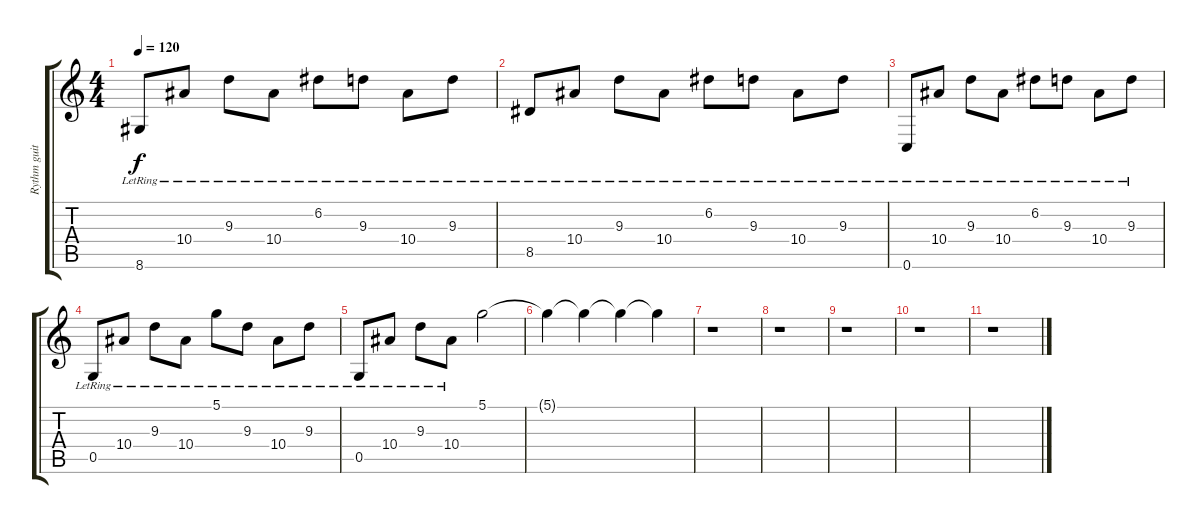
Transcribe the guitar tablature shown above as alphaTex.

\track ("Rythm guitar" "Rythm guit") {instrument acousticguitarsteel}
\staff {score tabs}
\tuning (D4 A3 F3 C3 G2 C2) {hide}
\ts (4 4)
\tempo 120
\clef g2
\ks c
8.6{lr}.8{dy f volume 10} 10.4{lr}.8 9.3{lr}.8 10.4{lr}.8 6.2{lr}.8 9.3{lr}.8 10.4{lr}.8 9.3{lr}.8 |
8.5{lr}.8{volume 10} 10.4{lr}.8 9.3{lr}.8 10.4{lr}.8 6.2{lr}.8 9.3{lr}.8 10.4{lr}.8 9.3{lr}.8 |
0.6{lr}.8{volume 10} 10.4{lr}.8 9.3{lr}.8 10.4{lr}.8 6.2{lr}.8 9.3{lr}.8 10.4{lr}.8 9.3{lr}.8 |
0.5{lr}.8{volume 10} 10.4{lr}.8 9.3{lr}.8 10.4{lr}.8 5.1{lr}.8 9.3{lr}.8 10.4{lr}.8 9.3{lr}.8 |
0.5{lr}.8{volume 10} 10.4{lr}.8 9.3{lr}.8 10.4{lr}.8 5.1.2 |
5.1{t}.4{volume 8} 5.1{t}.4{volume 5} 5.1{t}.4{volume 3} 5.1{t}.4{volume 1} |
r.1 |
r.1 |
r.1 |
r.1 |
r.1
